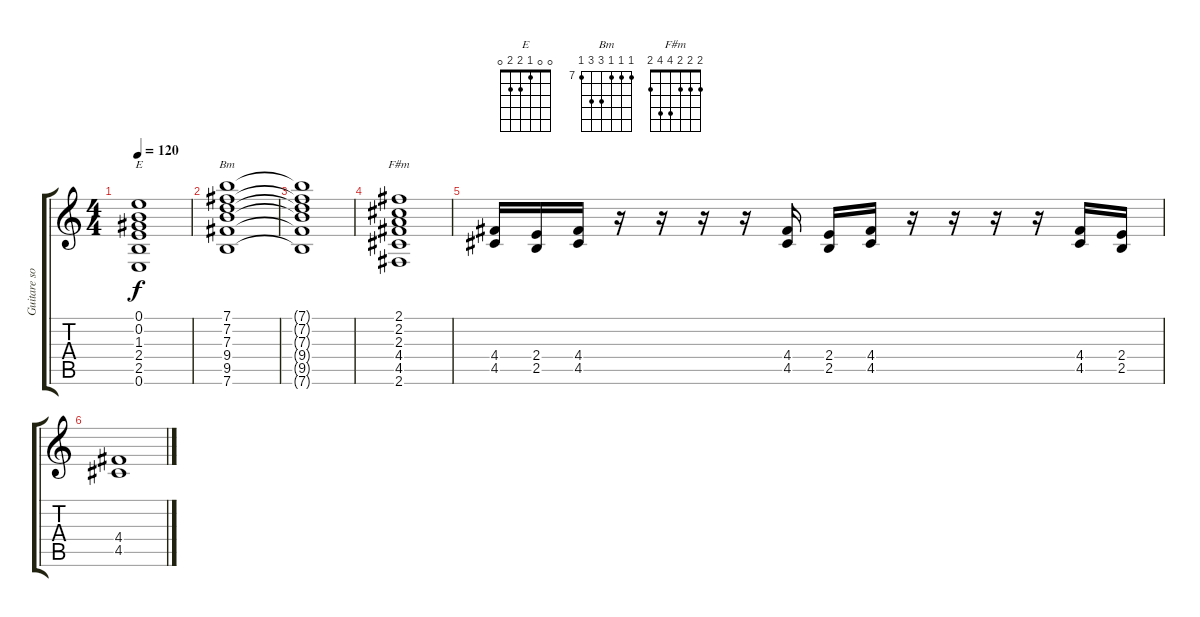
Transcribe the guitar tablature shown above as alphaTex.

\track ("Guitare solo" "Guitare so") {instrument overdrivenguitar}
\staff {score tabs}
\tuning (E4 B3 G3 D3 A2 E2) {hide}
\chord ("E" 0 0 1 2 2 0)
\chord ("Bm" 7 7 7 9 9 7) {firstfret 7}
\chord ("F#m" 2 2 2 4 4 2)
\ts (4 4)
\tempo 120
\clef g2
\ks c
(0.1 0.2 1.3 2.4 2.5 0.6).1{ch "E" dy f} |
(7.1 7.2 7.3 9.4 9.5 7.6).1{ch "Bm"} |
(7.1{t} 7.2{t} 7.3{t} 9.4{t} 9.5{t} 7.6{t}).1 |
(2.1 2.2 2.3 4.4 4.5 2.6).1{ch "F#m"} |
(4.4 4.5).16 (2.4 2.5).16 (4.4 4.5).16 r.16 r.16 r.16 r.16 (4.4 4.5).16 (2.4 2.5).16 (4.4 4.5).16 r.16 r.16 r.16 r.16 (4.4 4.5).16 (2.4 2.5).16 |
(4.4 4.5).1
